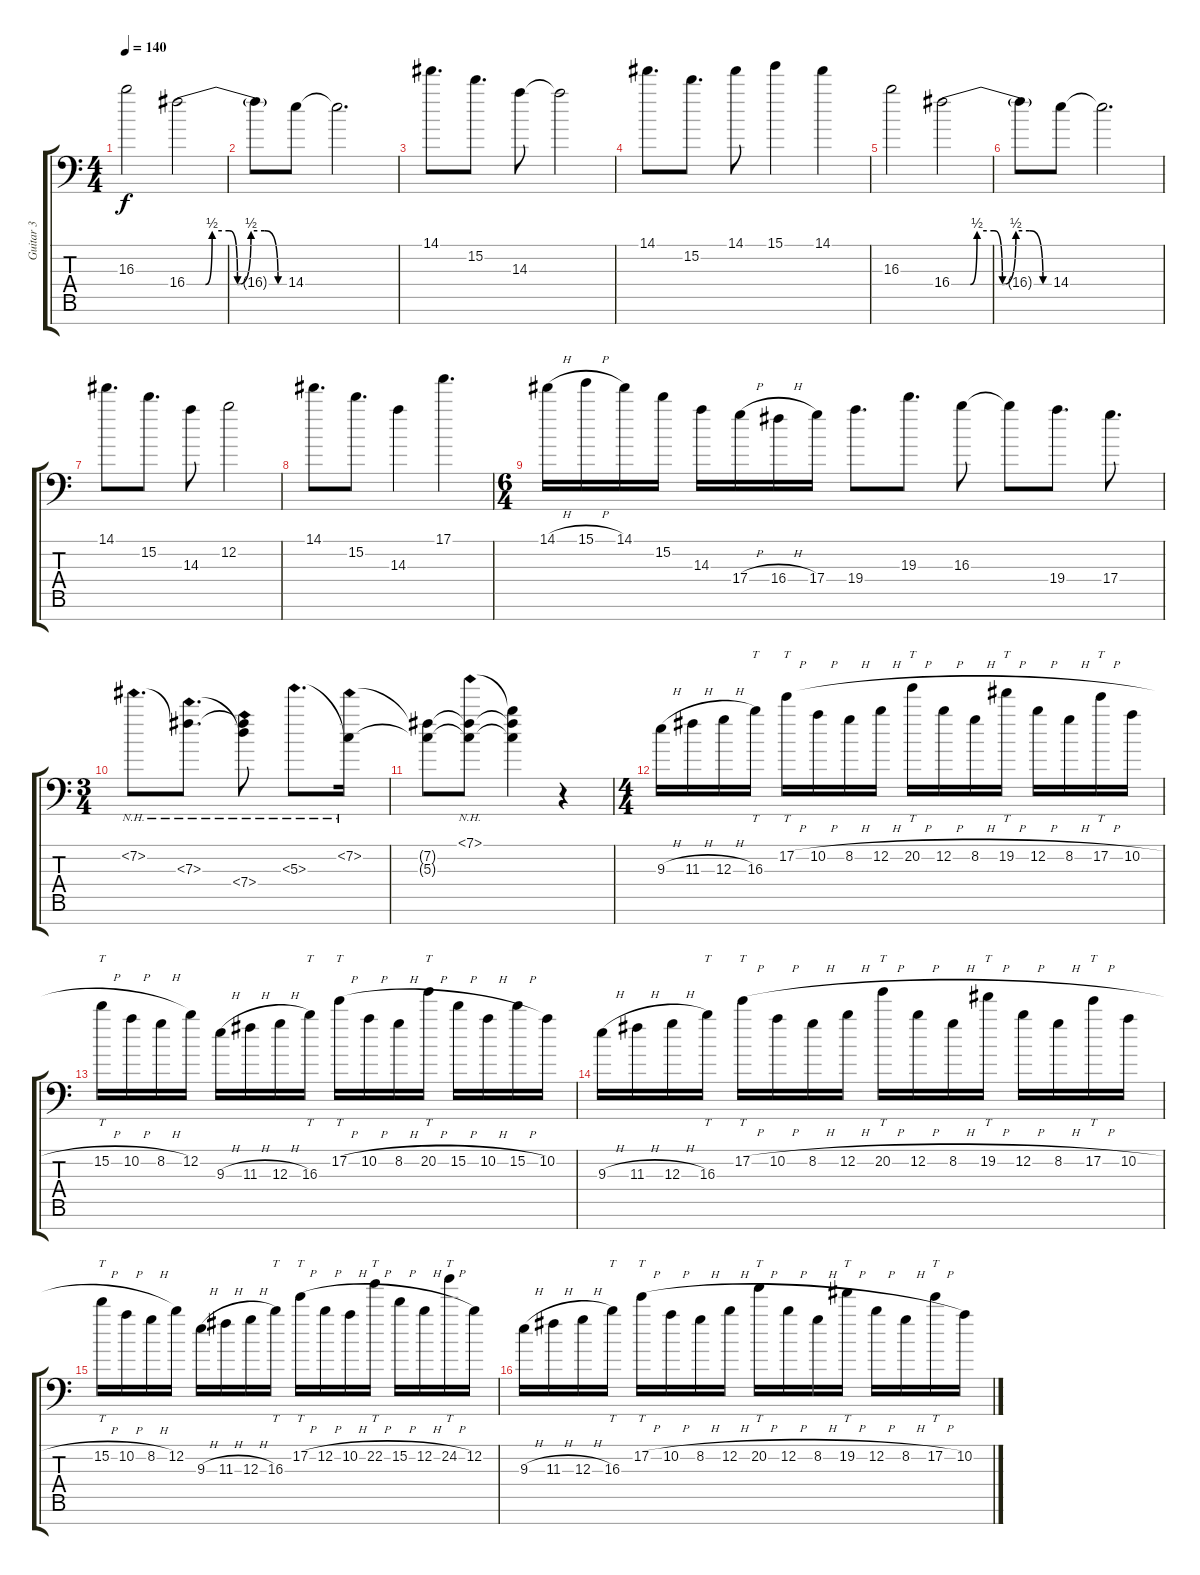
\track ("Guitar 3" "Guitar 3") {instrument overdrivenguitar}
\staff {score tabs}
\tuning (E4 B3 G3 D3 A2 E2 A1) {hide}
\ts (4 4)
\tempo 140
\clef f4
\ks c
16.3.2{dy f} 16.4{be (custom 0 0 11 0 15 2 25 2 30 0 38 2 46 2 54 0 60 0)}.2 |
16.4{t}.8 14.4.8 14.4{t}.2{d} |
14.1.8{d} 15.2.8{d} 14.3.8 14.3{t}.2 |
14.1.8{d} 15.2.8{d} 14.1.8 15.1.4 14.1.4 |
16.3.2 16.4{be (custom 0 0 11 0 15 2 25 2 30 0 38 2 46 2 54 0 60 0)}.2 |
16.4{t}.8 14.4.8 14.4{t}.2{d} |
14.1.8{d} 15.2.8{d} 14.3.8 12.2.2 |
14.1.8{d} 15.2.8{d} 14.3.4 17.1.4{d} |
\ts (6 4)
14.1{h}.16 15.1{h}.16 14.1.16 15.2.16 14.3.16 17.4{h}.16 16.4{h}.16 17.4.16 19.4.8{d} 19.3.8{d} 16.3.8 16.3{t}.8 19.4.8{d} 17.4.8{d} |
\ts (3 4)
7.2{nh}.8{d} (7.2{t} 7.3{nh}).8{d} (7.2{t} 7.3{t} 7.4{nh}).8 5.3{nh}.8{d} (7.2{nh} 5.3{t}).16 |
(7.2{t} 5.3{t}).8 (7.1{nh} 7.2{t} 5.3{t}).8 (7.1{t} 7.2{t} 5.3{t}).4 r.4 |
\ts (4 4)
9.3{h}.16 11.3{h}.16 12.3{h}.16 16.3.16{tt} 17.2{h}.16{tt} 10.2{h}.16 8.2{h}.16 12.2{h}.16 20.2{h}.16{tt} 12.2{h}.16 8.2{h}.16 19.2{h}.16{tt} 12.2{h}.16 8.2{h}.16 17.2{h}.16{tt} 10.2{h}.16 |
15.2{h}.16{tt} 10.2{h}.16 8.2{h}.16 12.2.16 9.3{h}.16 11.3{h}.16 12.3{h}.16 16.3.16{tt} 17.2{h}.16{tt} 10.2{h}.16 8.2{h}.16 20.2{h}.16{tt} 15.2{h}.16 10.2{h}.16 15.2{h}.16 10.2.16 |
9.3{h}.16 11.3{h}.16 12.3{h}.16 16.3.16{tt} 17.2{h}.16{tt} 10.2{h}.16 8.2{h}.16 12.2{h}.16 20.2{h}.16{tt} 12.2{h}.16 8.2{h}.16 19.2{h}.16{tt} 12.2{h}.16 8.2{h}.16 17.2{h}.16{tt} 10.2{h}.16 |
15.2{h}.16{tt} 10.2{h}.16 8.2{h}.16 12.2.16 9.3{h}.16 11.3{h}.16 12.3{h}.16 16.3.16{tt} 17.2{h}.16{tt} 12.2{h}.16 10.2{h}.16 22.2{h}.16{tt} 15.2{h}.16 12.2{h}.16 24.2{h}.16{tt} 12.2.16 |
9.3{h}.16 11.3{h}.16 12.3{h}.16 16.3.16{tt} 17.2{h}.16{tt} 10.2{h}.16 8.2{h}.16 12.2{h}.16 20.2{h}.16{tt} 12.2{h}.16 8.2{h}.16 19.2{h}.16{tt} 12.2{h}.16 8.2{h}.16 17.2{h}.16{tt} 10.2{h}.16
